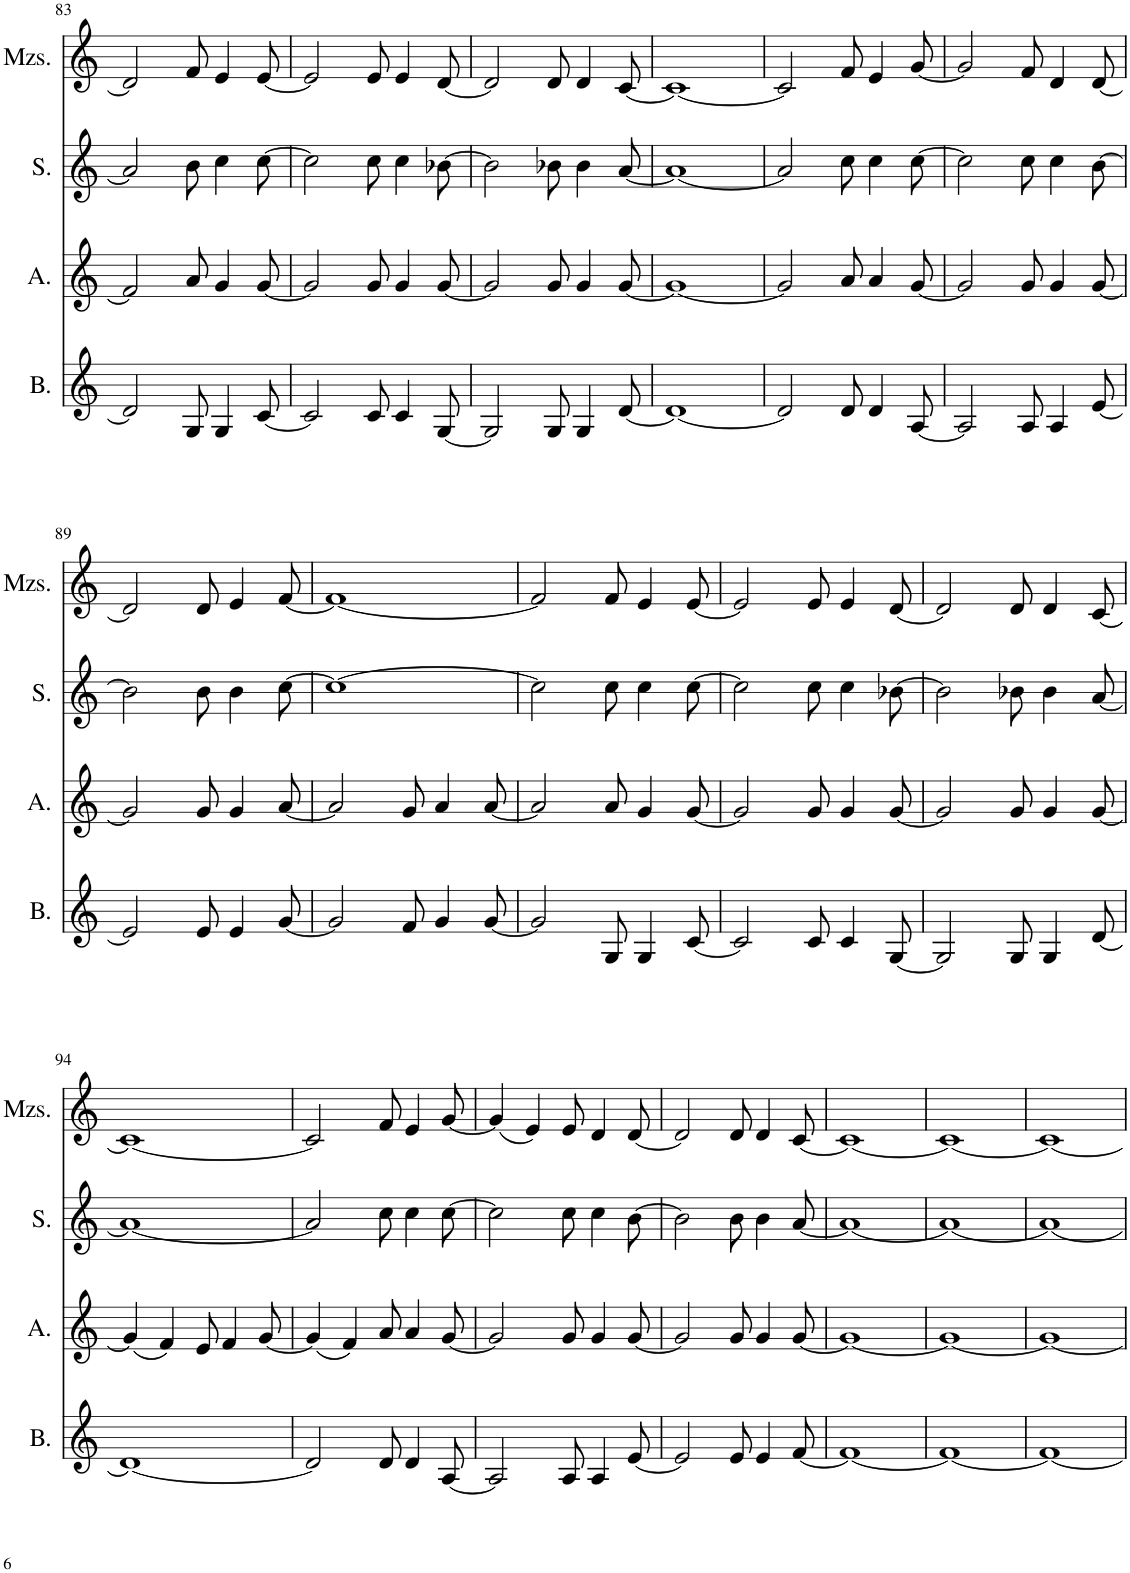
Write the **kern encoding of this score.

**kern	**kern	**kern	**kern
*part4	*part3	*part2	*part1
*staff4	*staff3	*staff2	*staff1
*I"Bas	*I"Alt	*I"Soprán	*I"Mezzosoprán
*I'B.	*I'A.	*I'S.	*I'Mzs.
!!LO:PB:g=z
*clefG2	*clefG2	*clefG2	*clefG2
*k[]	*k[]	*k[]	*k[]
*M4/4	*M4/4	*M4/4	*M4/4
*met(c)	*met(c)	*met(c)	*met(c)
=83	=83	=83	=83
2d/]	2f/]	2a/]	2d/]
8G/	8a/	8b\	8f/
4G/	4g/	4cc\	4e/
[8c/	[8g/	[8cc\	[8e/
=84	=84	=84	=84
2c/]	2g/]	2cc\]	2e/]
8c/	8g/	8cc\	8e/
4c/	4g/	4cc\	4e/
[8G/	[8g/	[8b-X\	[8d/
=85	=85	=85	=85
2G/]	2g/]	2b-\]	2d/]
8G/	8g/	8b-X\	8d/
4G/	4g/	4b-\	4d/
[8d/	[8g/	[8a/	[8c/
=86	=86	=86	=86
1d_	1g_	1a_	1c_
=87	=87	=87	=87
2d/]	2g/]	2a/]	2c/]
8d/	8a/	8cc\	8f/
4d/	4a/	4cc\	4e/
[8A/	[8g/	[8cc\	[8g/
=88	=88	=88	=88
2A/]	2g/]	2cc\]	2g/]
8A/	8g/	8cc\	8f/
4A/	4g/	4cc\	4d/
[8e/	[8g/	[8b\	[8d/
!!LO:LB:g=z
=89	=89	=89	=89
2e/]	2g/]	2b\]	2d/]
8e/	8g/	8b\	8d/
4e/	4g/	4b\	4e/
[8g/	[8a/	[8cc\	[8f/
=90	=90	=90	=90
2g/]	2a/]	1cc_	1f_
8f/	8g/	.	.
4g/	4a/	.	.
[8g/	[8a/	.	.
=91	=91	=91	=91
2g/]	2a/]	2cc\]	2f/]
8G/	8a/	8cc\	8f/
4G/	4g/	4cc\	4e/
[8c/	[8g/	[8cc\	[8e/
=92	=92	=92	=92
2c/]	2g/]	2cc\]	2e/]
8c/	8g/	8cc\	8e/
4c/	4g/	4cc\	4e/
[8G/	[8g/	[8b-X\	[8d/
=93	=93	=93	=93
2G/]	2g/]	2b-\]	2d/]
8G/	8g/	8b-X\	8d/
4G/	4g/	4b-\	4d/
[8d/	[8g/	[8a/	[8c/
!!LO:LB:g=z
=94	=94	=94	=94
1d_	(4g/]	1a_	1c_
.	4f/)	.	.
.	8e/	.	.
.	4f/	.	.
.	[8g/	.	.
=95	=95	=95	=95
2d/]	(4g/]	2a/]	2c/]
.	4f/)	.	.
8d/	8a/	8cc\	8f/
4d/	4a/	4cc\	4e/
[8A/	[8g/	[8cc\	[8g/
=96	=96	=96	=96
2A/]	2g/]	2cc\]	(4g/]
.	.	.	4e/)
8A/	8g/	8cc\	8e/
4A/	4g/	4cc\	4d/
[8e/	[8g/	[8b\	[8d/
=97	=97	=97	=97
2e/]	2g/]	2b\]	2d/]
8e/	8g/	8b\	8d/
4e/	4g/	4b\	4d/
[8f/	[8g/	[8a/	[8c/
=98	=98	=98	=98
1f_	1g_	1a_	1c_
=99	=99	=99	=99
1f_	1g_	1a_	1c_
=100	=100	=100	=100
1f_	1g_	1a_	1c_
=	=	=	=
*-	*-	*-	*-
